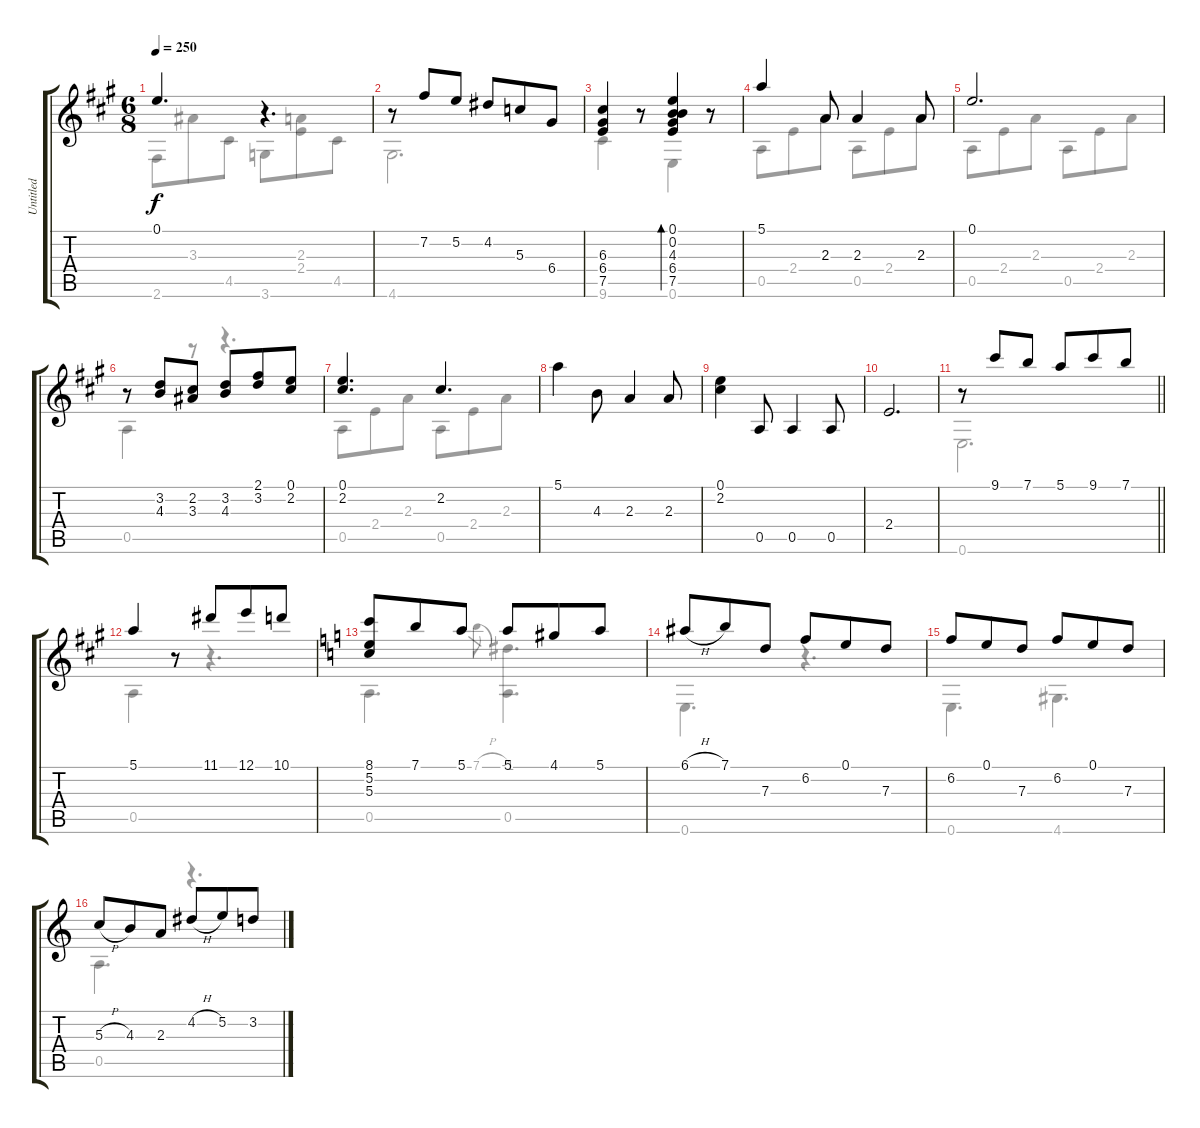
\track ("Untitled" "Untitled") {instrument acousticguitarnylon}
\staff {score tabs}
\tuning (E4 B3 G3 D3 A2 E2) {hide}
\voice
\ts (6 8)
\tempo 250
\clef g2
\ks a
0.1.4{d dy f} r.4{d} |
r.8 7.2.8 5.2.8 4.2.8 5.3.8 6.4.8 |
(6.3 6.4 7.5).4 r.8 (0.1 0.2 4.3 6.4 7.5).4{bd 30} r.8 |
5.1.4 2.3.8 2.3.4 2.3.8 |
0.1.2{d} |
r.8 (3.2 4.3).8 (2.2 3.3).8 (3.2 4.3).8 (2.1 3.2).8 (0.1 2.2).8 |
(0.1 2.2).4{d} 2.2.4{d} |
5.1.4 4.3.8 2.3.4 2.3.8 |
(0.1 2.2).4 0.5.8 0.5.4 0.5.8 |
2.4.2{d} |
\barLineRight lightlight
r.8 9.1.8 7.1.8 5.1.8 9.1.8 7.1.8 |
5.1.4 r.8 11.1.8 12.1.8 10.1.8 |
\ks c
(8.1 5.2 5.3).8 7.1.8 5.1.8 5.1.8 4.1.8 5.1.8 |
6.1{h}.8 7.1.8 7.3.8 6.2.8 0.1.8 7.3.8 |
6.2.8 0.1.8 7.3.8 6.2.8 0.1.8 7.3.8 |
5.3{h}.8 4.3.8 2.3.8 4.2{h}.8 5.2.8 3.2.8
\voice
\clef g2
\ottava regular
\simile none
\ks a
2.6.8{dy f} 3.3.8 4.5.8 3.6.8 (2.3 2.4).8 4.5.8 |
4.6.2{d} |
9.6.4 r.8 0.6.4 r.8 |
0.5.8 2.4.8 2.3.8 0.5.8 2.4.8 2.3.8 |
0.5.8 2.4.8 2.3.8 0.5.8 2.4.8 2.3.8 |
0.5.4 r.8 r.4{d} |
0.5.8 2.4.8 2.3.8 0.5.8 2.4.8 2.3.8 |
|
|
|
\barLineRight lightlight
0.6.2{d} |
0.5.4 r.8 r.4{d} |
\ks c
0.5.4{d} 7.1{h}.8{gr} (-1.1 0.5).4{d} |
0.6.4{d} r.4{d} |
0.6.4{d} 4.6.4{d} |
0.5.4{d} r.4{d}
